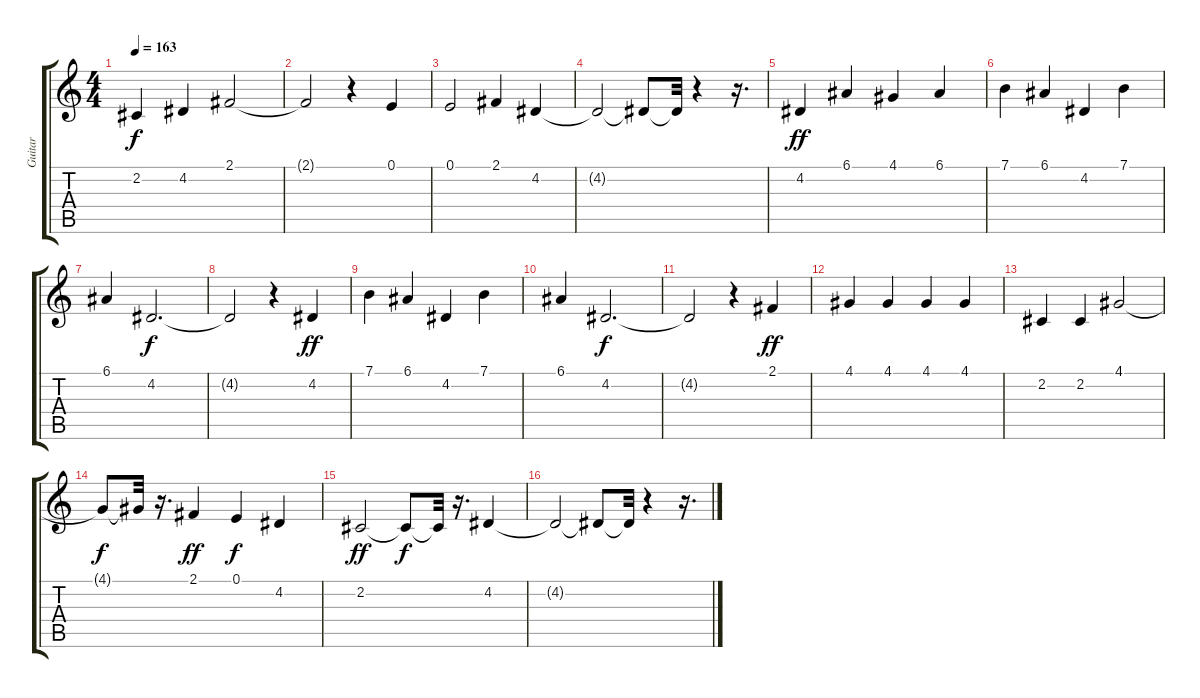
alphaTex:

\track ("Guitar" "Guitar") {instrument stringensemble1}
\staff {score tabs}
\tuning (E4 B3 G3 D3 A2 E2) {hide}
\ts (4 4)
\tempo 163
\clef g2
\ks c
2.2.4{dy f} 4.2.4 2.1.2 |
2.1{t}.2 r.4 0.1.4 |
0.1.2 2.1.4 4.2.4 |
4.2{t}.2 4.2{t}.8 4.2{t}.32 r.4 r.16{d} |
4.2.4{dy ff} 6.1.4 4.1.4 6.1.4 |
7.1.4 6.1.4 4.2.4 7.1.4 |
6.1.4 4.2.2{d dy f} |
4.2{t}.2 r.4 4.2.4{dy ff} |
7.1.4 6.1.4 4.2.4 7.1.4 |
6.1.4 4.2.2{d dy f} |
4.2{t}.2 r.4 2.1.4{dy ff} |
4.1.4 4.1.4 4.1.4 4.1.4 |
2.2.4 2.2.4 4.1.2 |
4.1{t}.8{dy f} 4.1{t}.32 r.16{d} 2.1.4{dy ff} 0.1.4{dy f} 4.2.4 |
2.2.2{dy ff} 2.2{t}.8{dy f} 2.2{t}.32 r.16{d} 4.2.4 |
4.2{t}.2 4.2{t}.8 4.2{t}.32 r.4 r.16{d}
